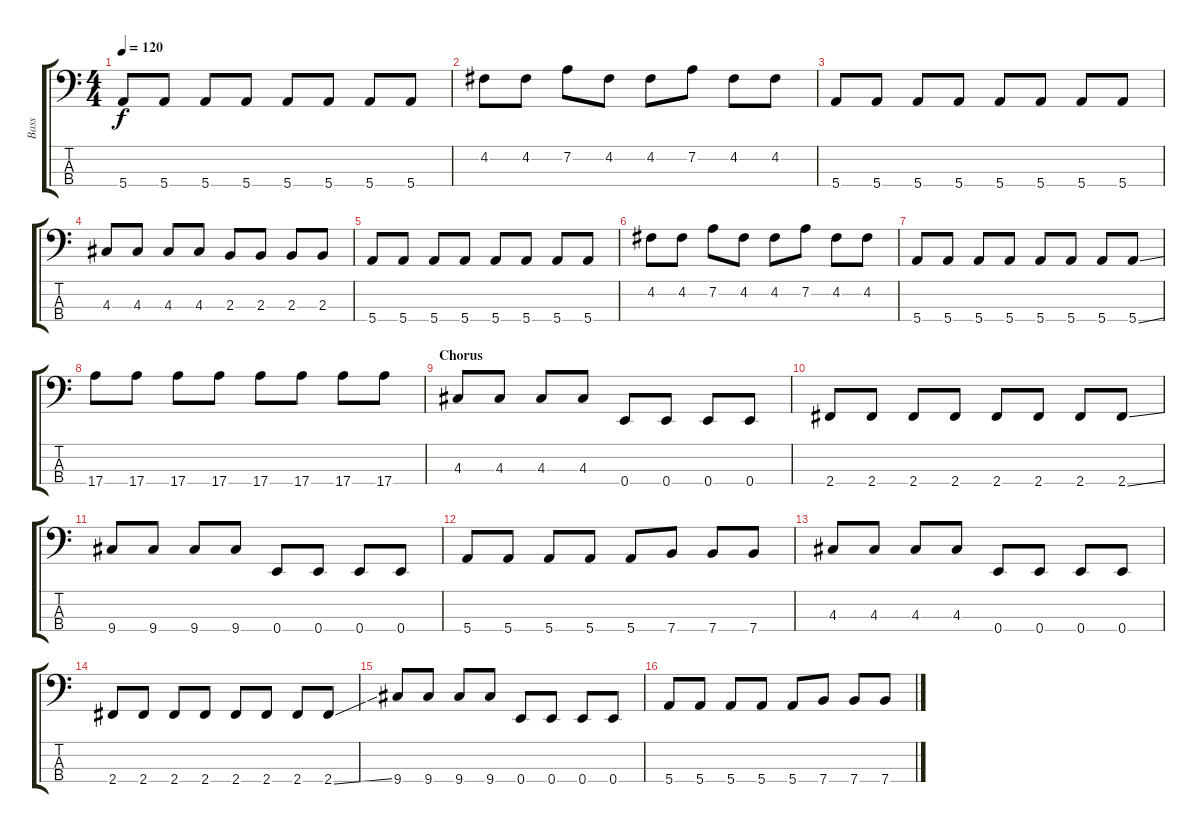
\track ("Bass" "Bass") {instrument electricbassfinger}
\staff {score tabs}
\tuning (G2 D2 A1 E1) {hide}
\ts (4 4)
\tempo 120
\clef f4
\ks c
5.4.8{dy f} 5.4.8 5.4.8 5.4.8 5.4.8 5.4.8 5.4.8 5.4.8 |
4.2.8 4.2.8 7.2.8 4.2.8 4.2.8 7.2.8 4.2.8 4.2.8 |
5.4.8 5.4.8 5.4.8 5.4.8 5.4.8 5.4.8 5.4.8 5.4.8 |
4.3.8 4.3.8 4.3.8 4.3.8 2.3.8 2.3.8 2.3.8 2.3.8 |
5.4.8 5.4.8 5.4.8 5.4.8 5.4.8 5.4.8 5.4.8 5.4.8 |
4.2.8 4.2.8 7.2.8 4.2.8 4.2.8 7.2.8 4.2.8 4.2.8 |
5.4.8 5.4.8 5.4.8 5.4.8 5.4.8 5.4.8 5.4.8 5.4{ss}.8 |
17.4.8 17.4.8 17.4.8 17.4.8 17.4.8 17.4.8 17.4.8 17.4.8 |
\section ("" "Chorus")
4.3.8 4.3.8 4.3.8 4.3.8 0.4.8 0.4.8 0.4.8 0.4.8 |
2.4.8 2.4.8 2.4.8 2.4.8 2.4.8 2.4.8 2.4.8 2.4{ss}.8 |
9.4.8 9.4.8 9.4.8 9.4.8 0.4.8 0.4.8 0.4.8 0.4.8 |
5.4.8 5.4.8 5.4.8 5.4.8 5.4.8 7.4.8 7.4.8 7.4.8 |
4.3.8 4.3.8 4.3.8 4.3.8 0.4.8 0.4.8 0.4.8 0.4.8 |
2.4.8 2.4.8 2.4.8 2.4.8 2.4.8 2.4.8 2.4.8 2.4{ss}.8 |
9.4.8 9.4.8 9.4.8 9.4.8 0.4.8 0.4.8 0.4.8 0.4.8 |
5.4.8 5.4.8 5.4.8 5.4.8 5.4.8 7.4.8 7.4.8 7.4.8
